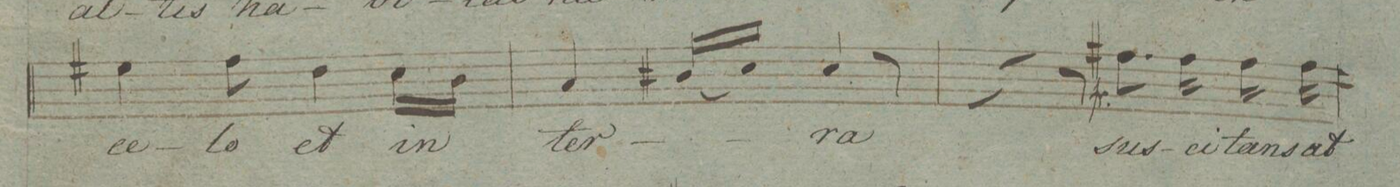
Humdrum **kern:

**kern	**text	**dynam
*I"Tenore.	*	*
*clefC4	*	*
*k[f#c#g#]	*	*
*M6/8	*	*
4d#X\	ce-	.
8e\	-lo	.
4c#\	et	.
16B\LL	in	.
16A\JJ	.	.
=26	=26	=26
4G#/	ter-	.
(16A#X/LL	.	.
16B/JJ)	.	.
4B/	-ra	.
8r	.	.
=27	=27	=27
4r	.	.
8r	.	.
8.e#X\	sus-	f
16e#\	-ci-	.
16e#\	-tans	.
16e#\	at	.
=28	=28	=28
*-	*-	*-
